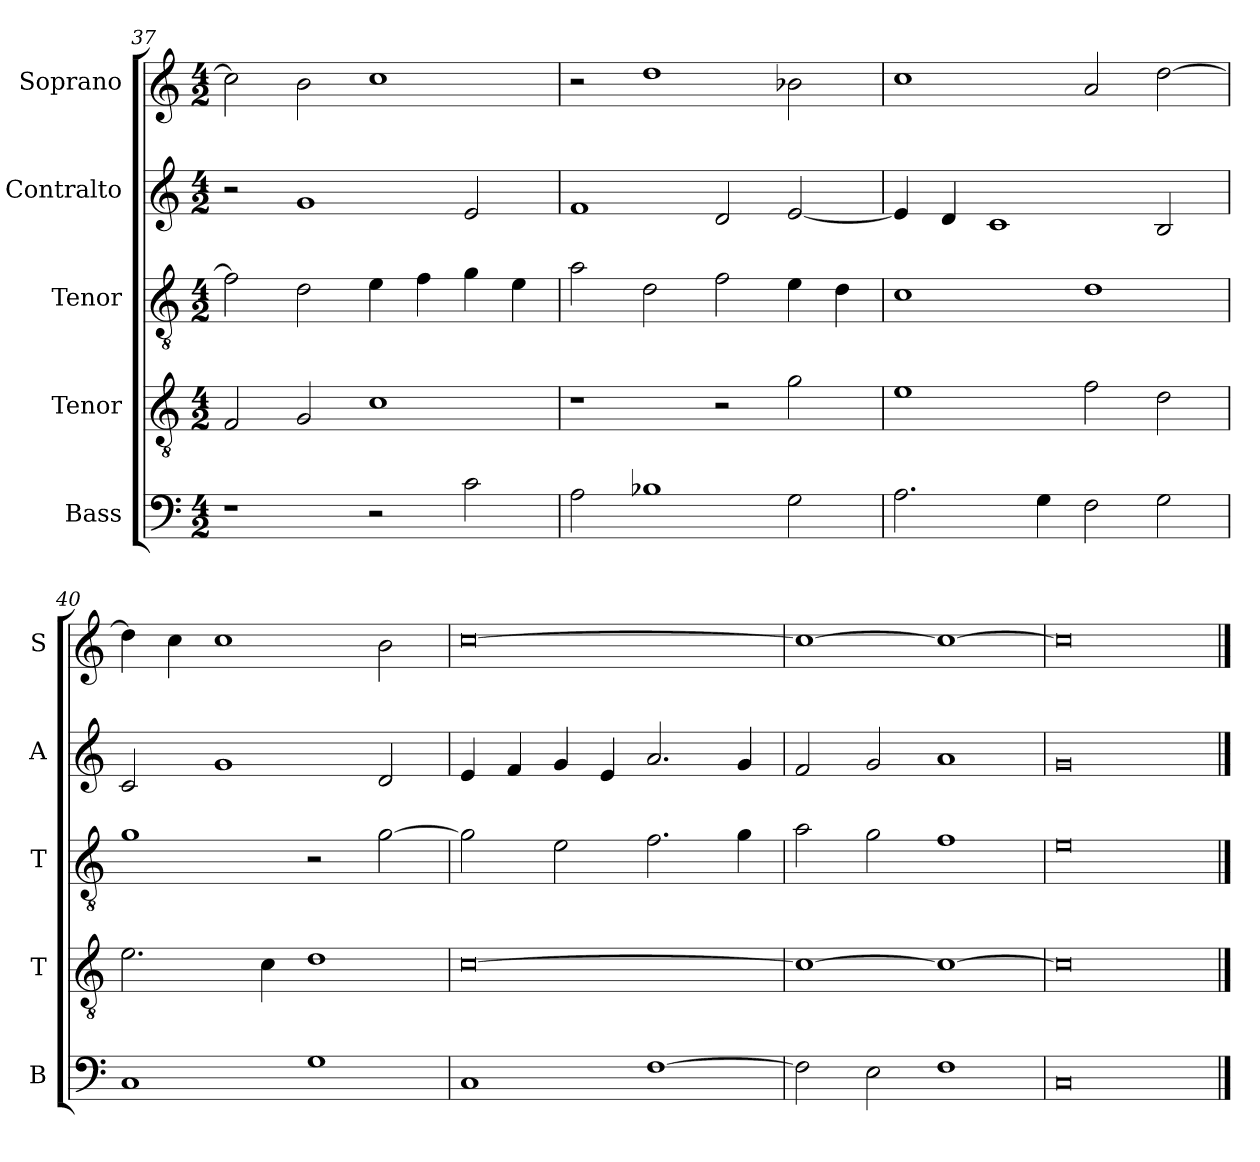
**kern	**kern	**kern	**kern	**kern
*part5	*part4	*part3	*part2	*part1
*staff5	*staff4	*staff3	*staff2	*staff1
*I"Bass	*I"Tenor	*I"Tenor	*I"Contralto	*I"Soprano
*I'B	*I'T	*I'T	*I'A	*I'S
*clefF4	*clefGv2	*clefGv2	*clefG2	*clefG2
*k[]	*k[]	*k[]	*k[]	*k[]
*C:ion	*C:ion	*C:ion	*C:ion	*C:ion
*M4/2	*M4/2	*M4/2	*M4/2	*M4/2
=37	=37	=37	=37	=37
1r	2F	2f]	2r	2cc]
.	2G	2d	1g	2b
2r	1c	4e	.	1cc
.	.	4f	.	.
2c	.	4g	2e	.
.	.	4e	.	.
=38	=38	=38	=38	=38
2A	1r	2a	1f	2r
1B-X	.	2d	.	1dd
.	2r	2f	2d	.
2G	2g	4e	[2e	2b-X
.	.	4d	.	.
=39	=39	=39	=39	=39
2.A	1e	1c	4e]	1cc
.	.	.	4d	.
.	.	.	1c	.
4G	.	.	.	.
2F	2f	1d	.	2a
2G	2d	.	2B	[2dd
=40	=40	=40	=40	=40
1C	2.e	1g	2c	4dd]
.	.	.	.	4cc
.	.	.	1g	1cc
.	4c	.	.	.
1G	1d	2r	.	.
.	.	[2g	2d	2b
=41	=41	=41	=41	=41
1C	[0c	2g]	4e	[0cc
.	.	.	4f	.
.	.	2e	4g	.
.	.	.	4e	.
[1F	.	2.f	2.a	.
.	.	4g	4g	.
=42	=42	=42	=42	=42
2F]	1c_	2a	2f	1cc_
2E	.	2g	2g	.
1F	1c_	1f	1a	1cc_
=43	=43	=43	=43	=43
0C	0c]	0e	0g	0cc]
==	==	==	==	==
*-	*-	*-	*-	*-
